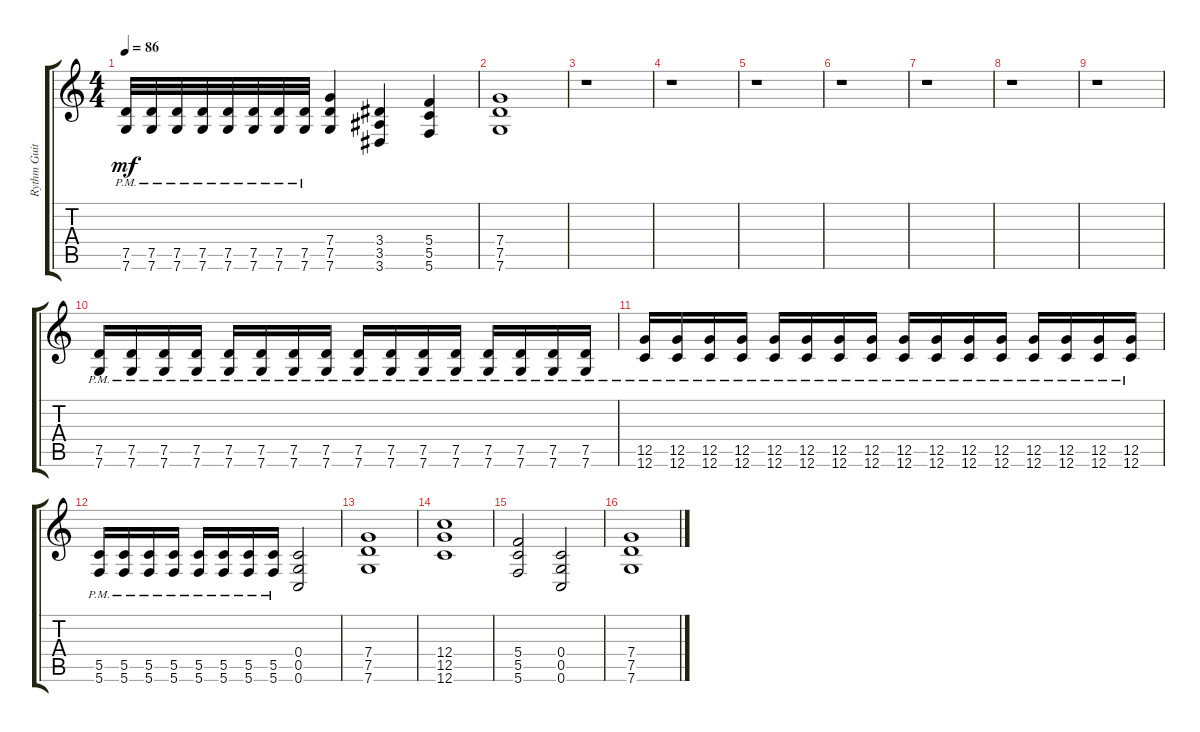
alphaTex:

\track ("Rythm Guitar" "Rythm Guit") {instrument overdrivenguitar}
\staff {score tabs}
\tuning (D4 A3 F3 C3 G2 C2) {hide}
\ts (4 4)
\tempo 86
\clef g2
\ks c
(7.5{pm} 7.6{pm}).32{dy mf} (7.5{pm} 7.6{pm}).32 (7.5{pm} 7.6{pm}).32 (7.5{pm} 7.6{pm}).32 (7.5{pm} 7.6{pm}).32 (7.5{pm} 7.6{pm}).32 (7.5{pm} 7.6{pm}).32 (7.5{pm} 7.6{pm}).32 (7.4 7.5 7.6).4 (3.4 3.5 3.6).4 (5.4 5.5 5.6).4 |
(7.4 7.5 7.6).1 |
r.1 |
r.1 |
r.1 |
r.1 |
r.1 |
r.1 |
r.1 |
(7.5{pm} 7.6{pm}).16 (7.5{pm} 7.6{pm}).16 (7.5{pm} 7.6{pm}).16 (7.5{pm} 7.6{pm}).16 (7.5{pm} 7.6{pm}).16 (7.5{pm} 7.6{pm}).16 (7.5{pm} 7.6{pm}).16 (7.5{pm} 7.6{pm}).16 (7.5{pm} 7.6{pm}).16 (7.5{pm} 7.6{pm}).16 (7.5{pm} 7.6{pm}).16 (7.5{pm} 7.6{pm}).16 (7.5{pm} 7.6{pm}).16 (7.5{pm} 7.6{pm}).16 (7.5{pm} 7.6{pm}).16 (7.5{pm} 7.6{pm}).16 |
(12.5{pm} 12.6{pm}).16 (12.5{pm} 12.6{pm}).16 (12.5{pm} 12.6{pm}).16 (12.5{pm} 12.6{pm}).16 (12.5{pm} 12.6{pm}).16 (12.5{pm} 12.6{pm}).16 (12.5{pm} 12.6{pm}).16 (12.5{pm} 12.6{pm}).16 (12.5{pm} 12.6{pm}).16 (12.5{pm} 12.6{pm}).16 (12.5{pm} 12.6{pm}).16 (12.5{pm} 12.6{pm}).16 (12.5{pm} 12.6{pm}).16 (12.5{pm} 12.6{pm}).16 (12.5{pm} 12.6{pm}).16 (12.5{pm} 12.6{pm}).16 |
(5.5{pm} 5.6{pm}).16 (5.5{pm} 5.6{pm}).16 (5.5{pm} 5.6{pm}).16 (5.5{pm} 5.6{pm}).16 (5.5{pm} 5.6{pm}).16 (5.5{pm} 5.6{pm}).16 (5.5{pm} 5.6{pm}).16 (5.5{pm} 5.6{pm}).16 (0.4 0.5 0.6).2 |
(7.4 7.5 7.6).1 |
(12.4 12.5 12.6).1 |
(5.4 5.5 5.6).2 (0.4 0.5 0.6).2 |
(7.4 7.5 7.6).1
